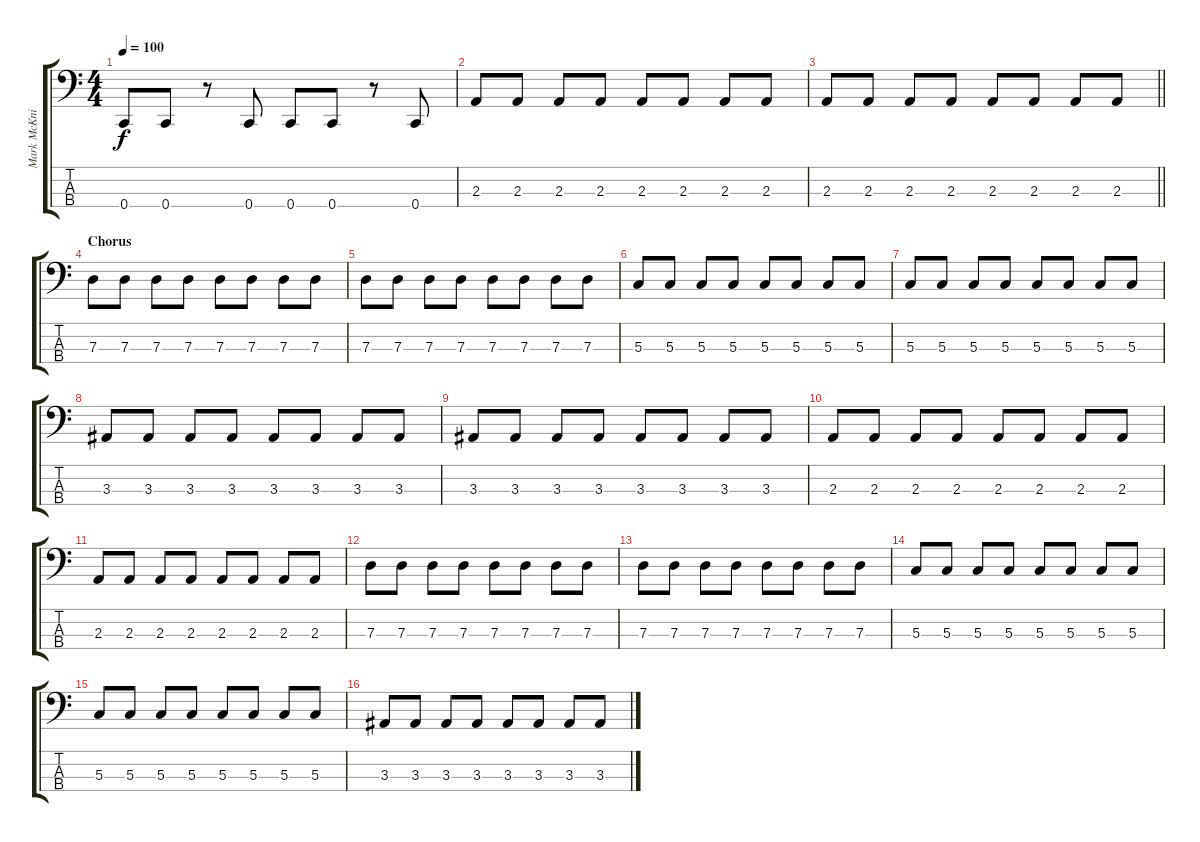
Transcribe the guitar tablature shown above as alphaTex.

\track ("Mark McKnight" "Mark McKni") {instrument electricbasspick}
\staff {score tabs}
\tuning (F2 C2 G1 C1) {hide}
\ts (4 4)
\tempo 100
\clef f4
\ks c
0.4.8{dy f} 0.4.8 r.8 0.4.8 0.4.8 0.4.8 r.8 0.4.8 |
2.3.8 2.3.8 2.3.8 2.3.8 2.3.8 2.3.8 2.3.8 2.3.8 |
\barLineRight lightlight
2.3.8 2.3.8 2.3.8 2.3.8 2.3.8 2.3.8 2.3.8 2.3.8 |
\section ("" "Chorus")
7.3.8 7.3.8 7.3.8 7.3.8 7.3.8 7.3.8 7.3.8 7.3.8 |
7.3.8 7.3.8 7.3.8 7.3.8 7.3.8 7.3.8 7.3.8 7.3.8 |
5.3.8 5.3.8 5.3.8 5.3.8 5.3.8 5.3.8 5.3.8 5.3.8 |
5.3.8 5.3.8 5.3.8 5.3.8 5.3.8 5.3.8 5.3.8 5.3.8 |
3.3.8 3.3.8 3.3.8 3.3.8 3.3.8 3.3.8 3.3.8 3.3.8 |
3.3.8 3.3.8 3.3.8 3.3.8 3.3.8 3.3.8 3.3.8 3.3.8 |
2.3.8 2.3.8 2.3.8 2.3.8 2.3.8 2.3.8 2.3.8 2.3.8 |
2.3.8 2.3.8 2.3.8 2.3.8 2.3.8 2.3.8 2.3.8 2.3.8 |
7.3.8 7.3.8 7.3.8 7.3.8 7.3.8 7.3.8 7.3.8 7.3.8 |
7.3.8 7.3.8 7.3.8 7.3.8 7.3.8 7.3.8 7.3.8 7.3.8 |
5.3.8 5.3.8 5.3.8 5.3.8 5.3.8 5.3.8 5.3.8 5.3.8 |
5.3.8 5.3.8 5.3.8 5.3.8 5.3.8 5.3.8 5.3.8 5.3.8 |
3.3.8 3.3.8 3.3.8 3.3.8 3.3.8 3.3.8 3.3.8 3.3.8
